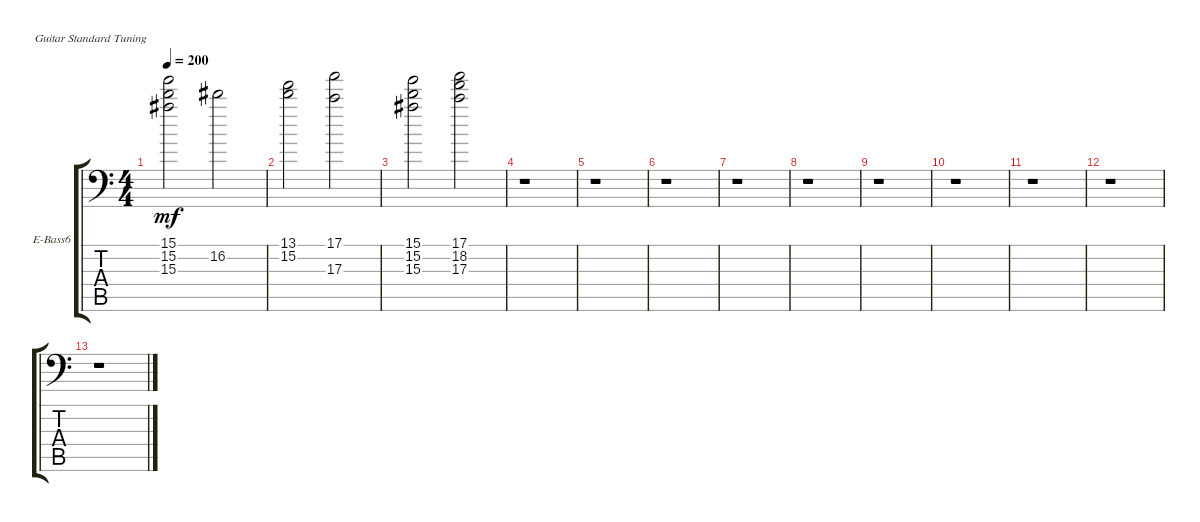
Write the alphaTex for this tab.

\bracketExtendMode groupsimilarinstruments
\firstSystemTrackNameOrientation horizontal
\otherSystemsTrackNameOrientation horizontal
\track ("Бас 1" "E-Bass6") {instrument slapbass1}
\staff {score tabs}
\tuning (E4 B3 G3 D3 A2 E2)
\ts (4 4)
\tempo 200
\clef f4
\ks c
(15.1 15.2 15.3).2{dy mf} 16.2.2 |
(13.1 15.2).2 (17.1 17.3).2 |
(15.1 15.2 15.3).2 (17.1 18.2 17.3).2 |
r.1 |
r.1 |
r.1 |
r.1 |
r.1 |
r.1 |
r.1 |
r.1 |
r.1 |
r.1
